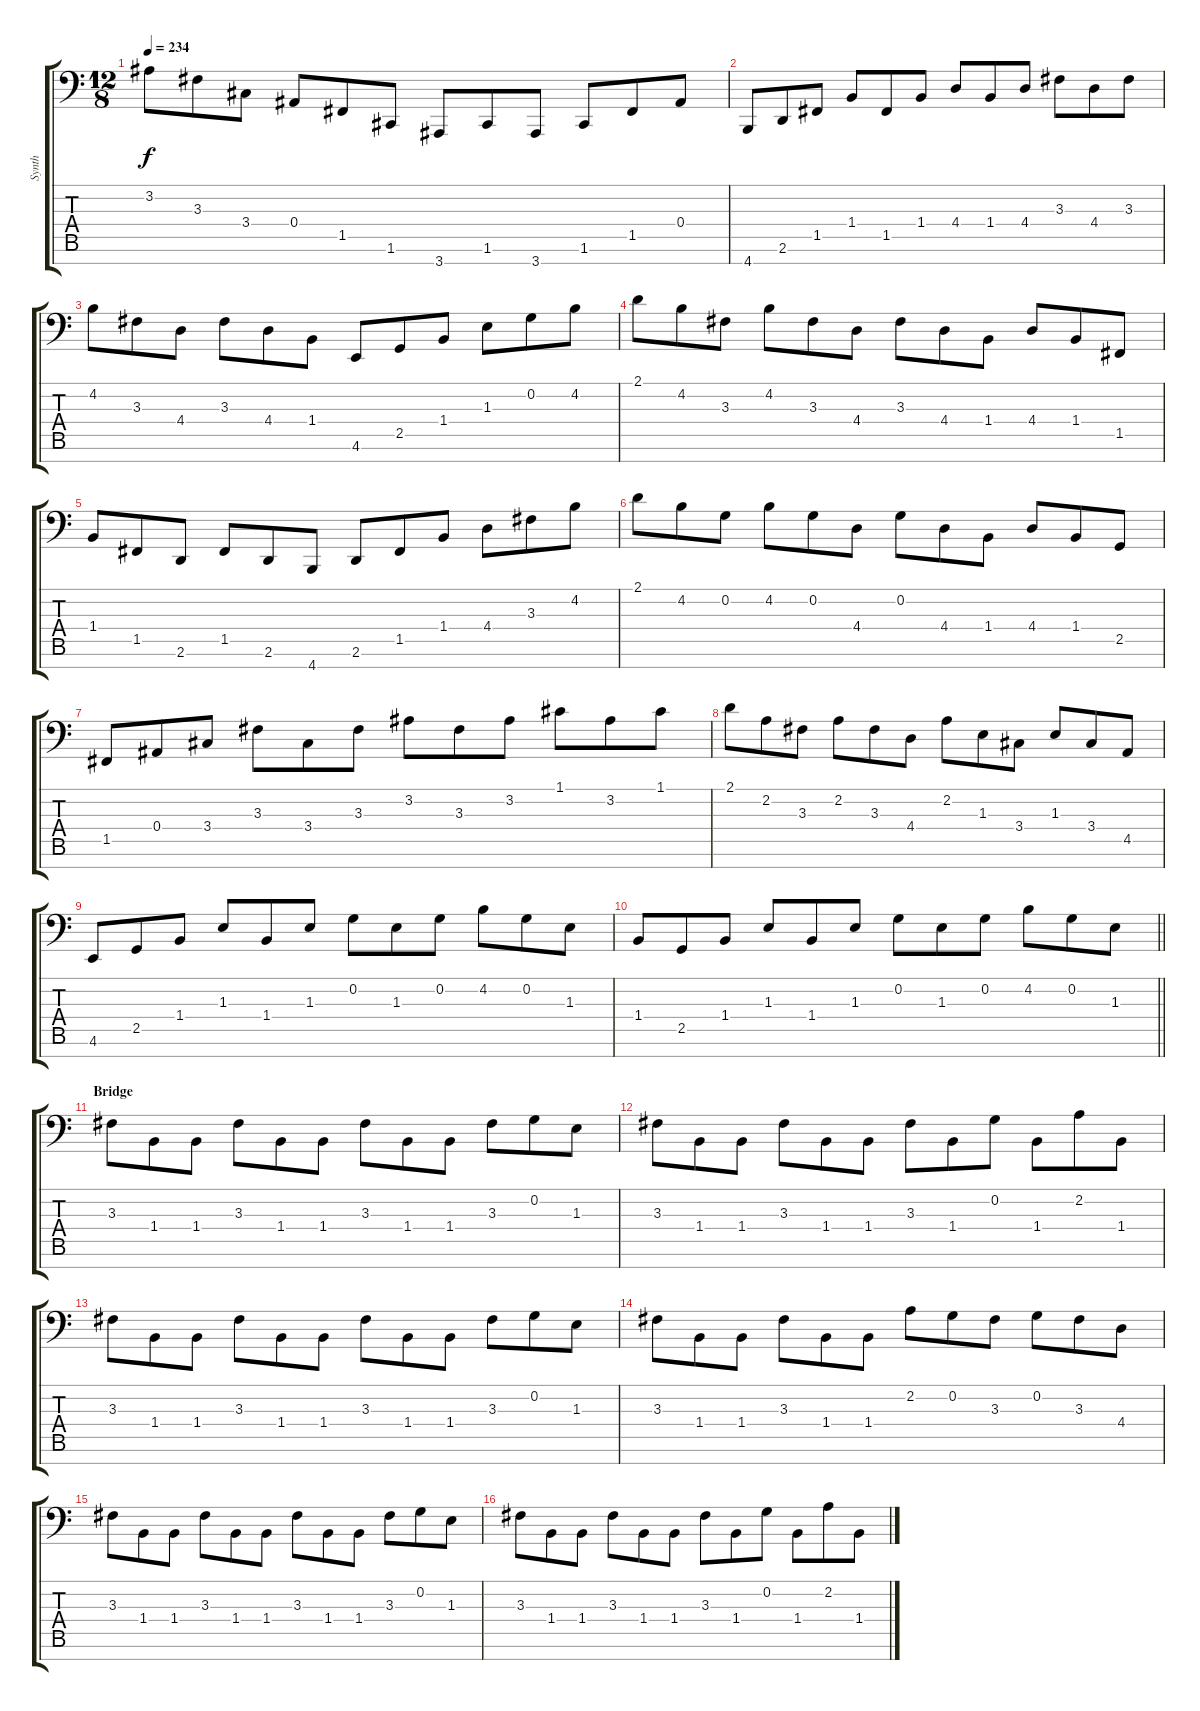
\track ("Synth" "Synth") {instrument lead2sawtooth}
\staff {score tabs}
\tuning (C4 G3 Eb3 Bb2 F2 C2 G1) {hide}
\ts (12 8)
\tempo 234
\clef f4
\ks c
3.2.8{dy f} 3.3.8 3.4.8 0.4.8 1.5.8 1.6.8 3.7.8 1.6.8 3.7.8 1.6.8 1.5.8 0.4.8 |
4.7.8 2.6.8 1.5.8 1.4.8 1.5.8 1.4.8 4.4.8 1.4.8 4.4.8 3.3.8 4.4.8 3.3.8 |
4.2.8 3.3.8 4.4.8 3.3.8 4.4.8 1.4.8 4.6.8 2.5.8 1.4.8 1.3.8 0.2.8 4.2.8 |
2.1.8 4.2.8 3.3.8 4.2.8 3.3.8 4.4.8 3.3.8 4.4.8 1.4.8 4.4.8 1.4.8 1.5.8 |
1.4.8 1.5.8 2.6.8 1.5.8 2.6.8 4.7.8 2.6.8 1.5.8 1.4.8 4.4.8 3.3.8 4.2.8 |
2.1.8 4.2.8 0.2.8 4.2.8 0.2.8 4.4.8 0.2.8 4.4.8 1.4.8 4.4.8 1.4.8 2.5.8 |
1.5.8 0.4.8 3.4.8 3.3.8 3.4.8 3.3.8 3.2.8 3.3.8 3.2.8 1.1.8 3.2.8 1.1.8 |
2.1.8 2.2.8 3.3.8 2.2.8 3.3.8 4.4.8 2.2.8 1.3.8 3.4.8 1.3.8 3.4.8 4.5.8 |
4.6.8 2.5.8 1.4.8 1.3.8 1.4.8 1.3.8 0.2.8 1.3.8 0.2.8 4.2.8 0.2.8 1.3.8 |
\barLineRight lightlight
1.4.8 2.5.8 1.4.8 1.3.8 1.4.8 1.3.8 0.2.8 1.3.8 0.2.8 4.2.8 0.2.8 1.3.8 |
\section ("" "Bridge")
3.3.8 1.4.8 1.4.8 3.3.8 1.4.8 1.4.8 3.3.8 1.4.8 1.4.8 3.3.8 0.2.8 1.3.8 |
3.3.8 1.4.8 1.4.8 3.3.8 1.4.8 1.4.8 3.3.8 1.4.8 0.2.8 1.4.8 2.2.8 1.4.8 |
3.3.8 1.4.8 1.4.8 3.3.8 1.4.8 1.4.8 3.3.8 1.4.8 1.4.8 3.3.8 0.2.8 1.3.8 |
3.3.8 1.4.8 1.4.8 3.3.8 1.4.8 1.4.8 2.2.8 0.2.8 3.3.8 0.2.8 3.3.8 4.4.8 |
3.3.8 1.4.8 1.4.8 3.3.8 1.4.8 1.4.8 3.3.8 1.4.8 1.4.8 3.3.8 0.2.8 1.3.8 |
3.3.8 1.4.8 1.4.8 3.3.8 1.4.8 1.4.8 3.3.8 1.4.8 0.2.8 1.4.8 2.2.8 1.4.8
